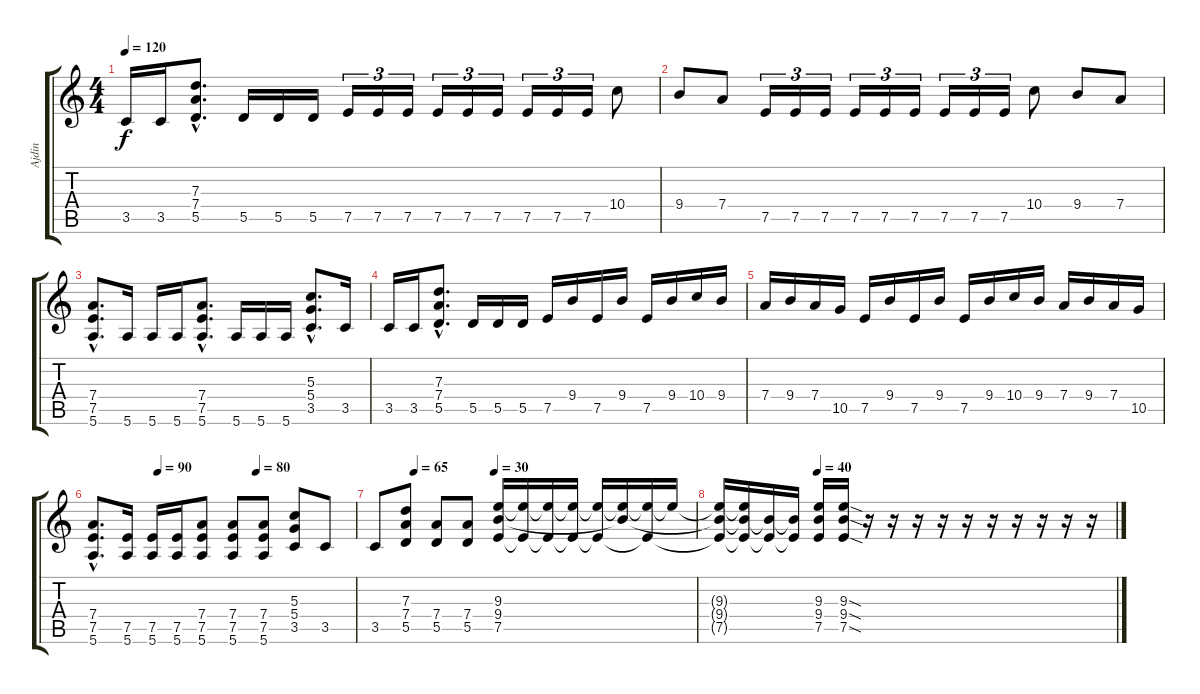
\track ("Ajdin" "Ajdin") {instrument distortionguitar}
\staff {score tabs}
\tuning (E4 B3 G3 D3 A2 E2) {hide}
\ts (4 4)
\tempo 120
\clef g2
\ks c
3.5.16{dy f} 3.5.16 (7.3{hac} 7.4{hac} 5.5{hac}).8{d} 5.5.16 5.5.16 5.5.16 7.5.16{tu (3 2)} 7.5.16{tu (3 2)} 7.5.16{tu (3 2)} 7.5.16{tu (3 2)} 7.5.16{tu (3 2)} 7.5.16{tu (3 2)} 7.5.16{tu (3 2)} 7.5.16{tu (3 2)} 7.5.16{tu (3 2)} 10.4.8 |
9.4.8 7.4.8 7.5.16{tu (3 2)} 7.5.16{tu (3 2)} 7.5.16{tu (3 2)} 7.5.16{tu (3 2)} 7.5.16{tu (3 2)} 7.5.16{tu (3 2)} 7.5.16{tu (3 2)} 7.5.16{tu (3 2)} 7.5.16{tu (3 2)} 10.4.8 9.4.8 7.4.8 |
(7.4{hac} 7.5{hac} 5.6{hac}).8{d} 5.6.16 5.6.16 5.6.16 (7.4{hac} 7.5{hac} 5.6{hac}).8{d} 5.6.16 5.6.16 5.6.16 (5.3{hac} 5.4{hac} 3.5{hac}).8{d} 3.5.16 |
3.5.16 3.5.16 (7.3{hac} 7.4{hac} 5.5{hac}).8{d} 5.5.16 5.5.16 5.5.16 7.5.16 9.4.16 7.5.16 9.4.16 7.5.16 9.4.16 10.4.16 9.4.16 |
7.4.16 9.4.16 7.4.16 10.5.16 7.5.16 9.4.16 7.5.16 9.4.16 7.5.16 9.4.16 10.4.16 9.4.16 7.4.16 9.4.16 7.4.16 10.5.16 |
\tempo (90 0.25)
\tempo (80 0.625)
(7.4{hac} 7.5{hac} 5.6{hac}).8{d} (7.5 5.6).16 (7.5 5.6).16 (7.5 5.6).16 (7.4 7.5 5.6).8 (7.4 7.5 5.6).8 (7.4 7.5 5.6).8 (5.3 5.4 3.5).8 3.5.8 |
\tempo (65 0.125)
\tempo (30 0.375)
3.5.8 (7.3 7.4 5.5).8 (7.4 5.5).8 (7.4 5.5).8 (9.3 9.4 7.5).16 (9.3{t} 7.5{t}).16 (9.3{t} 7.5{t}).16 (9.3{t} 7.5{t}).16 (9.3{t} 7.5{t}).16 (9.3{t} 9.4{t}).16 (9.3{t} 7.5{t}).16 9.3{t}.16 |
\tempo (40 0.25)
(9.3{t} 9.4{t} 7.5{t}).16 (9.3{t} 9.4{t} 7.5{t}).16 (9.4{t} 7.5{t}).16 (9.4{t} 7.5{t}).16 (9.3 9.4 7.5).16 (9.3{sod} 9.4{sod} 7.5{sod}).16 r.16 r.16 r.16 r.16 r.16 r.16 r.16 r.16 r.16 r.16
